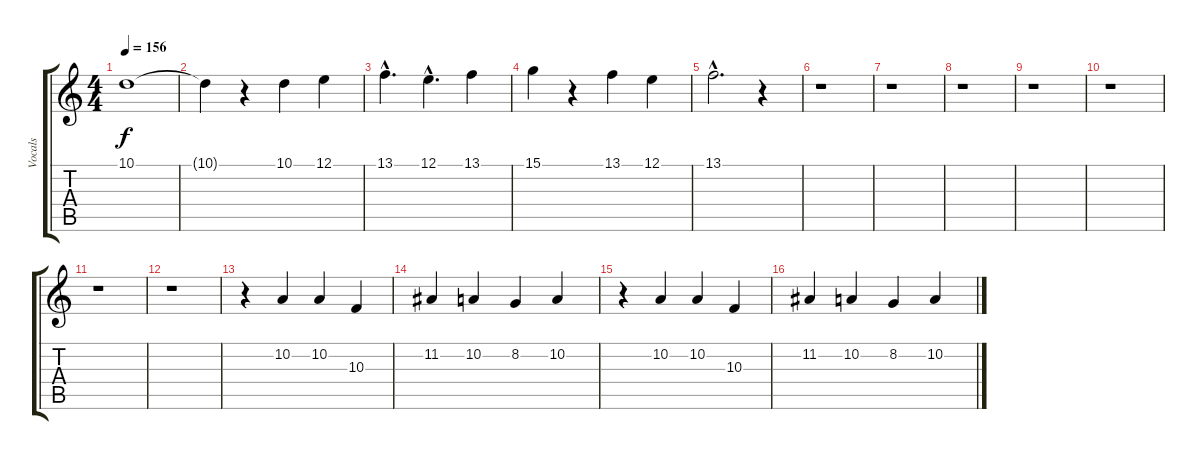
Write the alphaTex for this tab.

\track ("Vocals" "Vocals") {instrument flute}
\staff {score tabs}
\tuning (E4 B3 G3 D3 A2 E2) {hide}
\ts (4 4)
\tempo 156
\clef g2
\ks c
10.1.1{dy f} |
10.1{t}.4 r.4 10.1.4 12.1.4 |
13.1{hac}.4{d} 12.1{hac}.4{d} 13.1.4 |
15.1.4 r.4 13.1.4 12.1.4 |
\section ("" "")
13.1{hac}.2{d} r.4 |
r.1 |
r.1 |
r.1 |
r.1 |
r.1 |
r.1 |
r.1 |
\section ("" "")
r.4 10.2.4 10.2.4 10.3.4 |
11.2.4 10.2.4 8.2.4 10.2.4 |
r.4 10.2.4 10.2.4 10.3.4 |
11.2.4 10.2.4 8.2.4 10.2.4
